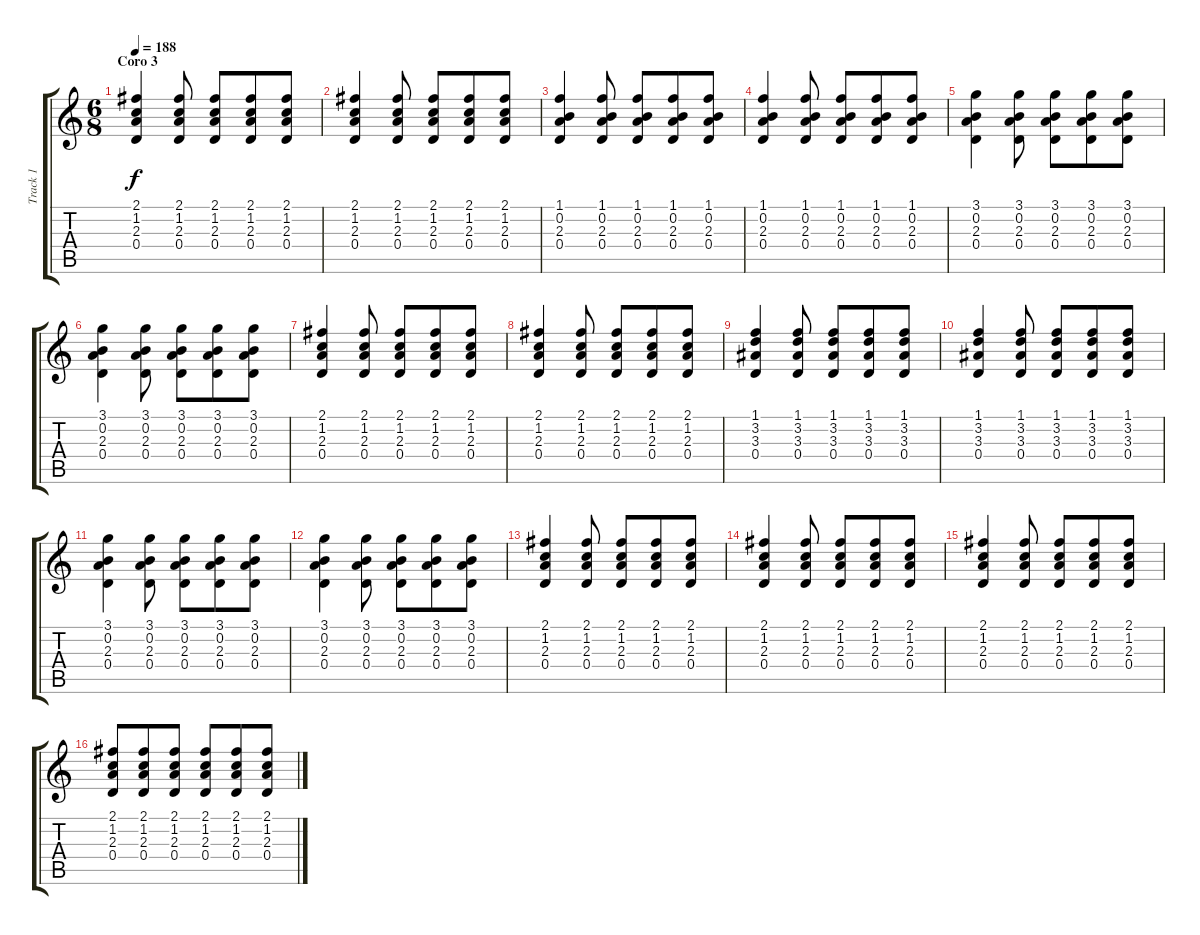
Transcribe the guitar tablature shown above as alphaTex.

\track ("Track 1" "Track 1") {instrument acousticguitarsteel}
\staff {score tabs}
\tuning (E4 B3 G3 D3 A2 E2) {hide}
\ts (6 8)
\section ("" "Coro 3")
\tempo 188
\clef g2
\ks c
(2.1 1.2 2.3 0.4).4{dy f} (2.1 1.2 2.3 0.4).8 (2.1 1.2 2.3 0.4).8 (2.1 1.2 2.3 0.4).8 (2.1 1.2 2.3 0.4).8 |
(2.1 1.2 2.3 0.4).4 (2.1 1.2 2.3 0.4).8 (2.1 1.2 2.3 0.4).8 (2.1 1.2 2.3 0.4).8 (2.1 1.2 2.3 0.4).8 |
(1.1 0.2 2.3 0.4).4 (1.1 0.2 2.3 0.4).8 (1.1 0.2 2.3 0.4).8 (1.1 0.2 2.3 0.4).8 (1.1 0.2 2.3 0.4).8 |
(1.1 0.2 2.3 0.4).4 (1.1 0.2 2.3 0.4).8 (1.1 0.2 2.3 0.4).8 (1.1 0.2 2.3 0.4).8 (1.1 0.2 2.3 0.4).8 |
(3.1 0.2 2.3 0.4).4 (3.1 0.2 2.3 0.4).8 (3.1 0.2 2.3 0.4).8 (3.1 0.2 2.3 0.4).8 (3.1 0.2 2.3 0.4).8 |
(3.1 0.2 2.3 0.4).4 (3.1 0.2 2.3 0.4).8 (3.1 0.2 2.3 0.4).8 (3.1 0.2 2.3 0.4).8 (3.1 0.2 2.3 0.4).8 |
(2.1 1.2 2.3 0.4).4 (2.1 1.2 2.3 0.4).8 (2.1 1.2 2.3 0.4).8 (2.1 1.2 2.3 0.4).8 (2.1 1.2 2.3 0.4).8 |
(2.1 1.2 2.3 0.4).4 (2.1 1.2 2.3 0.4).8 (2.1 1.2 2.3 0.4).8 (2.1 1.2 2.3 0.4).8 (2.1 1.2 2.3 0.4).8 |
(1.1 3.2 3.3 0.4).4 (1.1 3.2 3.3 0.4).8 (1.1 3.2 3.3 0.4).8 (1.1 3.2 3.3 0.4).8 (1.1 3.2 3.3 0.4).8 |
(1.1 3.2 3.3 0.4).4 (1.1 3.2 3.3 0.4).8 (1.1 3.2 3.3 0.4).8 (1.1 3.2 3.3 0.4).8 (1.1 3.2 3.3 0.4).8 |
(3.1 0.2 2.3 0.4).4 (3.1 0.2 2.3 0.4).8 (3.1 0.2 2.3 0.4).8 (3.1 0.2 2.3 0.4).8 (3.1 0.2 2.3 0.4).8 |
(3.1 0.2 2.3 0.4).4 (3.1 0.2 2.3 0.4).8 (3.1 0.2 2.3 0.4).8 (3.1 0.2 2.3 0.4).8 (3.1 0.2 2.3 0.4).8 |
(2.1 1.2 2.3 0.4).4 (2.1 1.2 2.3 0.4).8 (2.1 1.2 2.3 0.4).8 (2.1 1.2 2.3 0.4).8 (2.1 1.2 2.3 0.4).8 |
(2.1 1.2 2.3 0.4).4 (2.1 1.2 2.3 0.4).8 (2.1 1.2 2.3 0.4).8 (2.1 1.2 2.3 0.4).8 (2.1 1.2 2.3 0.4).8 |
(2.1 1.2 2.3 0.4).4 (2.1 1.2 2.3 0.4).8 (2.1 1.2 2.3 0.4).8 (2.1 1.2 2.3 0.4).8 (2.1 1.2 2.3 0.4).8 |
(2.1 1.2 2.3 0.4).8 (2.1 1.2 2.3 0.4).8 (2.1 1.2 2.3 0.4).8 (2.1 1.2 2.3 0.4).8 (2.1 1.2 2.3 0.4).8 (2.1 1.2 2.3 0.4).8
